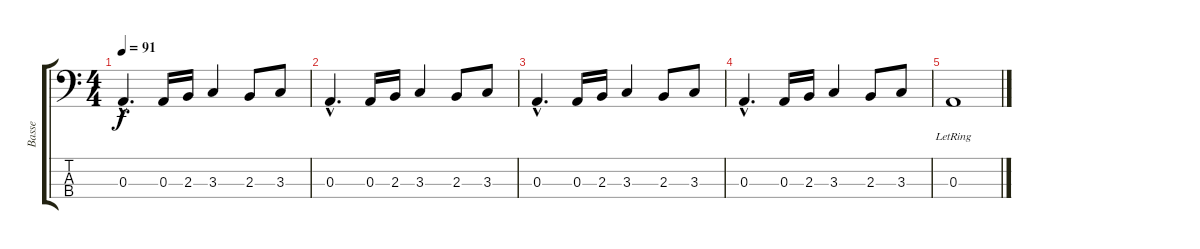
\track ("Basse" "Basse") {instrument electricbassfinger}
\staff {score tabs}
\tuning (G2 D2 A1 E1) {hide}
\ts (4 4)
\tempo 91
\clef f4
\ks c
0.3{hac}.4{d dy f} 0.3.16 2.3.16 3.3.4 2.3.8 3.3.8 |
0.3{hac}.4{d} 0.3.16 2.3.16 3.3.4 2.3.8 3.3.8 |
0.3{hac}.4{d} 0.3.16 2.3.16 3.3.4 2.3.8 3.3.8 |
0.3{hac}.4{d} 0.3.16 2.3.16 3.3.4 2.3.8 3.3.8 |
0.3{lr}.1
